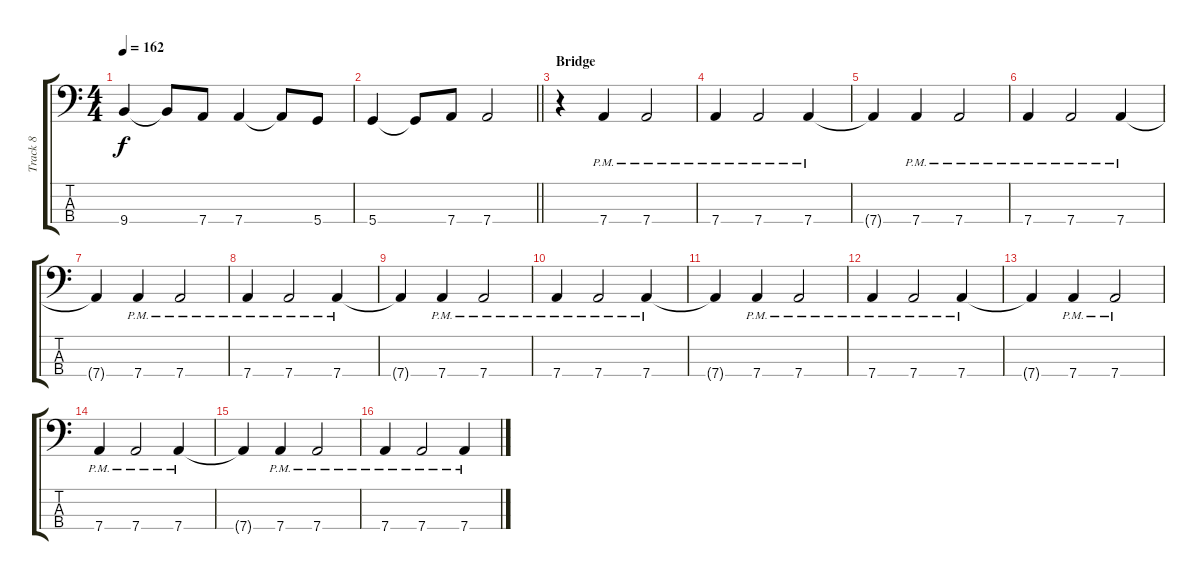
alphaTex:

\track ("Track 8" "Track 8") {instrument electricbasspick}
\staff {score tabs}
\tuning (G2 D2 A1 D1) {hide}
\ts (4 4)
\tempo 162
\clef f4
\ks c
9.4.4{dy f} 9.4{t}.8 7.4.8 7.4.4 7.4{t}.8 5.4.8 |
\barLineRight lightlight
5.4.4 5.4{t}.8 7.4.8 7.4.2 |
\section ("" "Bridge")
r.4 7.4{pm}.4 7.4{pm}.2 |
7.4{pm}.4 7.4{pm}.2 7.4{pm}.4 |
7.4{t}.4 7.4{pm}.4 7.4{pm}.2 |
7.4{pm}.4 7.4{pm}.2 7.4{pm}.4 |
7.4{t}.4 7.4{pm}.4 7.4{pm}.2 |
7.4{pm}.4 7.4{pm}.2 7.4{pm}.4 |
7.4{t}.4 7.4{pm}.4 7.4{pm}.2 |
7.4{pm}.4 7.4{pm}.2 7.4{pm}.4 |
7.4{t}.4 7.4{pm}.4 7.4{pm}.2 |
7.4{pm}.4 7.4{pm}.2 7.4{pm}.4 |
7.4{t}.4 7.4{pm}.4 7.4{pm}.2 |
7.4{pm}.4 7.4{pm}.2 7.4{pm}.4 |
7.4{t}.4 7.4{pm}.4 7.4{pm}.2 |
7.4{pm}.4 7.4{pm}.2 7.4{pm}.4
